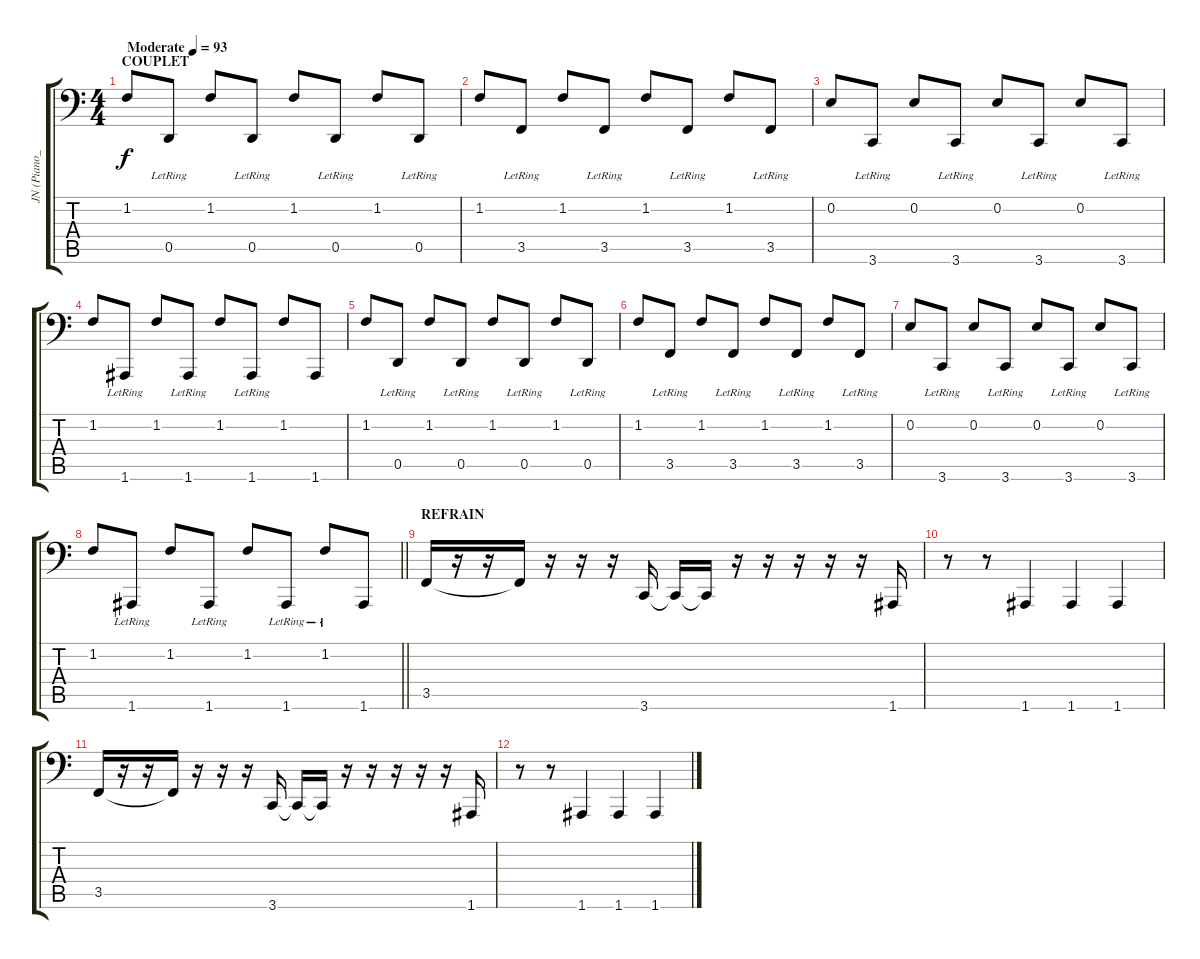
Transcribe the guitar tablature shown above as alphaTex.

\track ("JN (Piano_Main_Gauche)" "JN (Piano_") {instrument electricgrandpiano}
\staff {score tabs}
\tuning (A3 E3 C3 G2 D2 A1) {hide}
\ts (4 4)
\section ("" "COUPLET")
\tempo (93 "Moderate")
\clef f4
\ks c
1.2.8{dy f instrument electricgrandpiano} 0.5{lr}.8 1.2.8 0.5{lr}.8 1.2.8 0.5{lr}.8 1.2.8 0.5{lr}.8 |
1.2.8 3.5{lr}.8 1.2.8 3.5{lr}.8 1.2.8 3.5{lr}.8 1.2.8 3.5{lr}.8 |
0.2.8 3.6{lr}.8 0.2.8 3.6{lr}.8 0.2.8 3.6{lr}.8 0.2.8 3.6{lr}.8 |
1.2.8 1.6{lr}.8 1.2.8 1.6{lr}.8 1.2.8 1.6{lr}.8 1.2.8 1.6.8 |
1.2.8 0.5{lr}.8 1.2.8 0.5{lr}.8 1.2.8 0.5{lr}.8 1.2.8 0.5{lr}.8 |
1.2.8 3.5{lr}.8 1.2.8 3.5{lr}.8 1.2.8 3.5{lr}.8 1.2.8 3.5{lr}.8 |
0.2.8 3.6{lr}.8 0.2.8 3.6{lr}.8 0.2.8 3.6{lr}.8 0.2.8 3.6{lr}.8 |
\barLineRight lightlight
1.2.8 1.6{lr}.8 1.2.8 1.6{lr}.8 1.2.8 1.6{lr}.8 1.2{lr}.8 1.6.8 |
\section ("" "REFRAIN")
3.5.16 r.16 r.16 3.5{t}.16 r.16 r.16 r.16 3.6.16 3.6{t}.16 3.6{t}.16 r.16 r.16 r.16 r.16 r.16 1.6.16 |
r.8 r.8 1.6.4 1.6.4 1.6.4 |
3.5.16 r.16 r.16 3.5{t}.16 r.16 r.16 r.16 3.6.16 3.6{t}.16 3.6{t}.16 r.16 r.16 r.16 r.16 r.16 1.6.16 |
r.8 r.8 1.6.4 1.6.4 1.6.4
